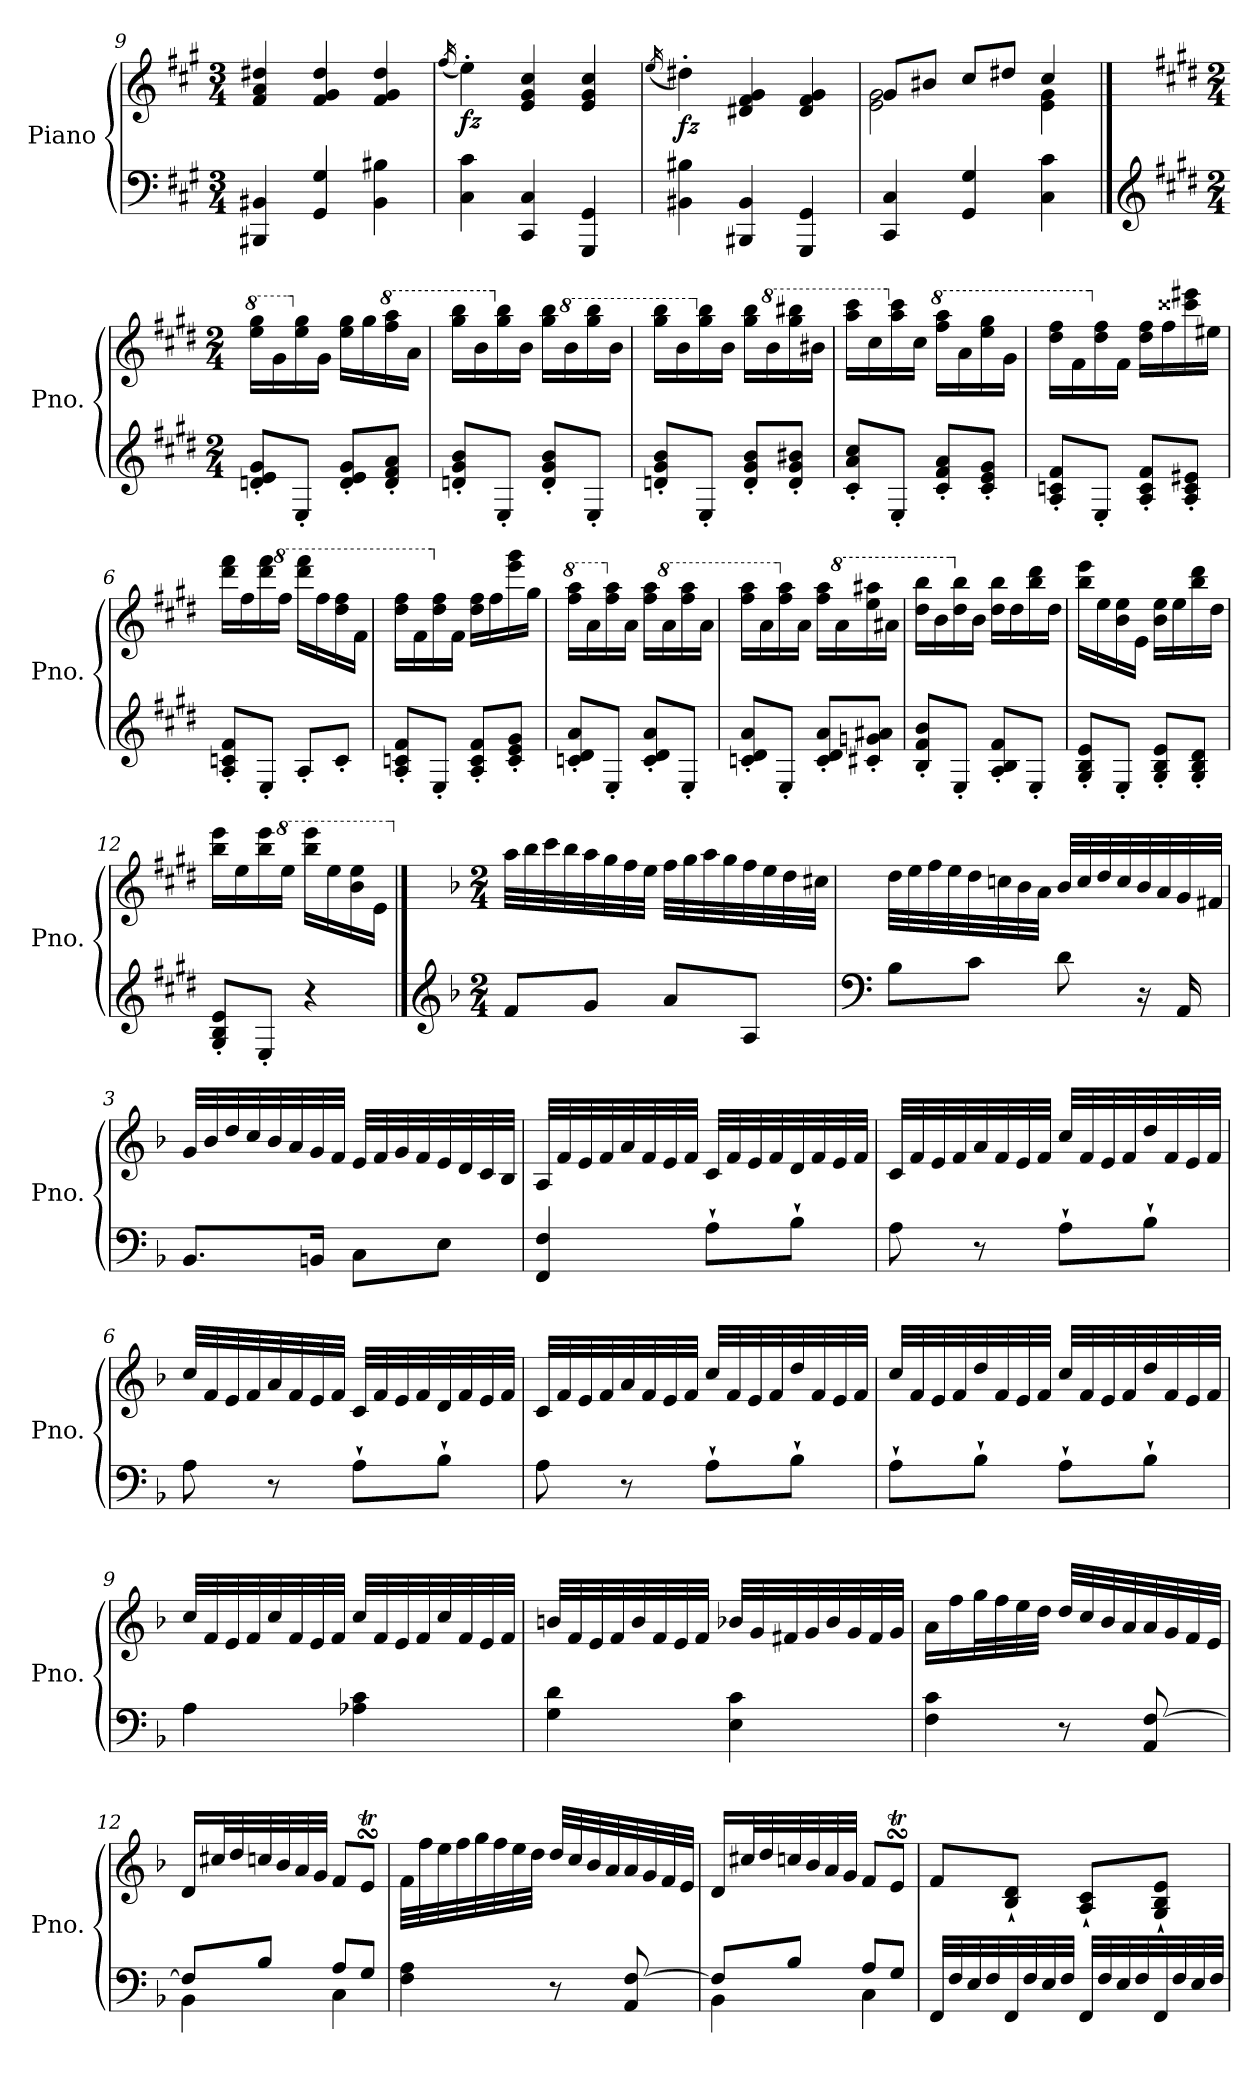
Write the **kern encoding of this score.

**kern	**kern	**dynam
*part1	*part1	*part1
*staff2	*staff1	*staff1/2
*I"Piano	*	*
*I'Pno.	*	*
!!LO:LB:g=z
*clefF4	*clefG2	*
*k[f#c#g#]	*k[f#c#g#]	*
*M3/4	*M3/4	*
=9	=9	=9
4BBB#X/ 4BB#X/	4f#/ 4a/ 4dd#X/	.
4GG#/ 4G#/	4f#/ 4g#/ 4dd#/	.
4BB#\ 4B#X\	4f#/ 4g#/ 4dd#/	.
=10	=10	=10
.	(<16qff#/	.
!	!	!LO:DY:b
4C#\ 4c#\	4ee'\)	fz
4CC#/ 4C#/	4e/ 4g#/ 4cc#/	.
4GGG#/ 4GG#/	4e/ 4g#/ 4cc#/	.
=11	=11	=11
.	(<16qee/	.
!	!	!LO:DY:b
4BB#X\ 4B#X\	4dd#X'\)	fz
4BBB#X/ 4BB#/	4d#X/ 4f#/ 4g#/	.
4GGG#/ 4GG#/	4d#/ 4f#/ 4g#/	.
=12	=12	=12
*	*^	*
4CC#/ 4C#/	8g#/L	2e\ 2g#\	.
.	8b#X/J	.	.
4GG#/ 4G#/	8cc#/L	.	.
.	8dd#X/J	.	.
4C#\ 4c#\	4cc#/	4e\ 4g#\	.
*	*v	*v	*
!!LO:LB:g=z
==1	==1	==1
!!LO:REH:place=s1:a:B:fs=14:t=24
*clefG2	*	*
*k[f#c#g#d#]	*k[f#c#g#d#]	*
*M2/4	*M2/4	*
*	*8va	*
*	*MM160	*
8dn/' 8e/' 8g#/'L	16eee\ 16ggg#\LL	.
.	16gg#\	.
*	*X8va	*
8E'/J	16ee\ 16gg#\	.
.	16g#\JJ	.
8d/' 8e/' 8g#/'L	16ee\ 16gg#\LL	.
.	16gg#\	.
*	*8va	*
8d/' 8f#/' 8a/'J	16fff#\ 16aaa\	.
.	16aa\JJ	.
=2	=2	=2
8dn/' 8g#/' 8b/'L	16ggg#\ 16bbb\LL	.
.	16bb\	.
*	*X8va	*
8E'/J	16gg#\ 16bb\	.
.	16b\JJ	.
8d/' 8g#/' 8b/'L	16gg#\ 16bb\LL	.
*	*8va	*
.	16bb\	.
8E'/J	16ggg#\ 16bbb\	.
.	16bb\JJ	.
=3	=3	=3
8dn/' 8g#/' 8b/'L	16ggg#\ 16bbb\LL	.
.	16bb\	.
*	*X8va	*
8E'/J	16gg#\ 16bb\	.
.	16b\JJ	.
8d/' 8g#/' 8b/'L	16gg#\ 16bb\LL	.
*	*8va	*
.	16bb\	.
8d/' 8g#/' 8b#X/'J	16ggg#\ 16bbb#X\	.
.	16bb#X\JJ	.
=4	=4	=4
8c#/' 8a/' 8cc#/'L	16aaa\ 16cccc#\LL	.
.	16ccc#\	.
*	*X8va	*
8E'/J	16aa\ 16ccc#\	.
.	16cc#\JJ	.
*	*8va	*
8c#/' 8f#/' 8a/'L	16fff#\ 16aaa\LL	.
.	16aa\	.
8c#/' 8e/' 8g#/'J	16eee\ 16ggg#\	.
.	16gg#\JJ	.
!!LO:LB:g=z
=5	=5	=5
8A/' 8cn/' 8f#/'L	16ddd#\ 16fff#\LL	.
.	16ff#\	.
*	*X8va	*
8E'/J	16dd#\ 16ff#\	.
.	16f#\JJ	.
8A/' 8c/' 8f#/'L	16dd#\ 16ff#\LL	.
.	16ff#\	.
8A/' 8c/' 8e#X/'J	16ccc##X\ 16eee#X\	.
.	16ee#X\JJ	.
=6	=6	=6
8A/' 8cn/' 8f#/'L	16ddd#\ 16fff#\LL	.
.	16ff#\	.
8E'/J	16ddd#\ 16fff#\	.
*	*8va	*
.	16fff#\JJ	.
8A'/L	16dddd#\ 16ffff#\LL	.
.	16fff#\	.
8c'/J	16ddd#\ 16fff#\	.
.	16ff#\JJ	.
=7	=7	=7
8A/' 8cn/' 8f#/'L	16ddd#\ 16fff#\LL	.
.	16ff#\	.
*	*X8va	*
8E'/J	16dd#\ 16ff#\	.
.	16f#\JJ	.
8A/' 8c/' 8f#/'L	16dd#\ 16ff#\LL	.
.	16ff#\	.
8c/' 8e/' 8g#/'J	16eee\ 16ggg#\	.
.	16gg#\JJ	.
=8	=8	=8
*	*8va	*
8cn/' 8d#/' 8a/'L	16fff#\ 16aaa\LL	.
.	16aa\	.
*	*X8va	*
8E'/J	16ff#\ 16aa\	.
.	16a\JJ	.
8c/' 8d#/' 8a/'L	16ff#\ 16aa\LL	.
*	*8va	*
.	16aa\	.
8E'/J	16fff#\ 16aaa\	.
.	16aa\JJ	.
!!LO:PB:g=z
=9	=9	=9
8cn/' 8d#/' 8a/'L	16fff#\ 16aaa\LL	.
.	16aa\	.
*	*X8va	*
8E'/J	16ff#\ 16aa\	.
.	16a\JJ	.
8c/' 8d#/' 8a/'L	16ff#\ 16aa\LL	.
*	*8va	*
.	16aa\	.
8c#X/' 8gn/' 8a#X/'J	16eee\ 16aaa#X\	.
.	16aa#X\JJ	.
=10	=10	=10
8B/' 8f#/' 8b/'L	16ddd#\ 16bbb\LL	.
.	16bb\	.
*	*X8va	*
8E'/J	16dd#\ 16bb\	.
.	16b\JJ	.
8A/' 8B/' 8f#/'L	16dd#\ 16bb\LL	.
.	16dd#\	.
8E'/J	16bb\ 16ddd#\	.
.	16dd#\JJ	.
=11	=11	=11
8G#/' 8B/' 8e/'L	16bb\ 16eee\LL	.
.	16ee\	.
8E'/J	16b\ 16ee\	.
.	16e\JJ	.
8G#/' 8B/' 8e/'L	16b\ 16ee\LL	.
.	16ee\	.
8G#/' 8B/' 8d#/'J	16bb\ 16ddd#\	.
.	16dd#\JJ	.
=12	=12	=12
8G#/' 8B/' 8e/'L	16bb\ 16eee\LL	.
.	16ee\	.
8E'/J	16bb\ 16eee\	.
*	*8va	*
.	16eee\JJ	.
4r	16bbb\ 16eeee\LL	.
.	16eee\	.
.	16bb\ 16eee\	.
.	16ee\JJ	.
!!LO:LB:g=z
==1	==1	==1
!!LO:REH:place=s1:a:B:fs=14:t=25
*clefG2	*	*
*k[b-]	*k[b-]	*
*M2/4	*M2/4	*
*	*X8va	*
*	*MM80	*
8f/L	32aa\LLL	.
.	32bb-\	.
.	32ccc\	.
.	32bb-\	.
8g/J	32aa\	.
.	32gg\	.
.	32ff\	.
.	32ee\JJJ	.
8a/L	32ff\LLL	.
.	32gg\	.
.	32aa\	.
.	32gg\	.
8A/J	32ff\	.
.	32ee\	.
.	32dd\	.
.	32cc#X\JJJ	.
=2	=2	=2
*clefF4	*	*
8B-\L	32dd\LLL	.
.	32ee\	.
.	32ff\	.
.	32ee\	.
8c\J	32dd\	.
.	32ccn\	.
.	32b-\	.
.	32a\JJJ	.
8d\	32b-/LLL	.
.	32cc/	.
.	32dd/	.
.	32cc/	.
16r	32b-/	.
.	32a/	.
16AA/	32g/	.
.	32f#X/JJJ	.
!!LO:LB:g=z
=3	=3	=3
8.BB-/L	32g/LLL	.
.	32b-/	.
.	32dd/	.
.	32cc/	.
.	32b-/	.
.	32a/	.
16BBn/Jk	32g/	.
.	32f/JJJ	.
8C\L	32e/LLL	.
.	32f/	.
.	32g/	.
.	32f/	.
8E\J	32e/	.
.	32d/	.
.	32c/	.
.	32B-/JJJ	.
=4	=4	=4
4FF/ 4F/	32A/LLL	.
.	32f/	.
.	32e/	.
.	32f/	.
.	32a/	.
.	32f/	.
.	32e/	.
.	32f/JJJ	.
8A`\L	32c/LLL	.
.	32f/	.
.	32e/	.
.	32f/	.
8B-`\J	32d/	.
.	32f/	.
.	32e/	.
.	32f/JJJ	.
=5	=5	=5
8A\	32c/LLL	.
.	32f/	.
.	32e/	.
.	32f/	.
8r	32a/	.
.	32f/	.
.	32e/	.
.	32f/JJJ	.
8A`\L	32cc/LLL	.
.	32f/	.
.	32e/	.
.	32f/	.
8B-`\J	32dd/	.
.	32f/	.
.	32e/	.
.	32f/JJJ	.
!!LO:LB:g=z
=6	=6	=6
8A\	32cc/LLL	.
.	32f/	.
.	32e/	.
.	32f/	.
8r	32a/	.
.	32f/	.
.	32e/	.
.	32f/JJJ	.
8A`\L	32c/LLL	.
.	32f/	.
.	32e/	.
.	32f/	.
8B-`\J	32d/	.
.	32f/	.
.	32e/	.
.	32f/JJJ	.
=7	=7	=7
8A\	32c/LLL	.
.	32f/	.
.	32e/	.
.	32f/	.
8r	32a/	.
.	32f/	.
.	32e/	.
.	32f/JJJ	.
8A`\L	32cc/LLL	.
.	32f/	.
.	32e/	.
.	32f/	.
8B-`\J	32dd/	.
.	32f/	.
.	32e/	.
.	32f/JJJ	.
=8	=8	=8
8A`\L	32cc/LLL	.
.	32f/	.
.	32e/	.
.	32f/	.
8B-`\J	32dd/	.
.	32f/	.
.	32e/	.
.	32f/JJJ	.
8A`\L	32cc/LLL	.
.	32f/	.
.	32e/	.
.	32f/	.
8B-`\J	32dd/	.
.	32f/	.
.	32e/	.
.	32f/JJJ	.
!!LO:LB:g=z
=9	=9	=9
4A\	32cc/LLL	.
.	32f/	.
.	32e/	.
.	32f/	.
.	32cc/	.
.	32f/	.
.	32e/	.
.	32f/JJJ	.
4A-X\ 4c\	32cc/LLL	.
.	32f/	.
.	32e/	.
.	32f/	.
.	32cc/	.
.	32f/	.
.	32e/	.
.	32f/JJJ	.
=10	=10	=10
4G\ 4d\	32bn/LLL	.
.	32f/	.
.	32e/	.
.	32f/	.
.	32b/	.
.	32f/	.
.	32e/	.
.	32f/JJJ	.
4E\ 4c\	32b-X/LLL	.
.	32g/	.
.	32f#X/	.
.	32g/	.
.	32b-/	.
.	32g/	.
.	32f#/	.
.	32g/JJJ	.
=11	=11	=11
4F\ 4c\	16a\LL	.
.	16ff\	.
.	32gg\L	.
.	32ff\	.
.	32ee\	.
.	32dd\JJJ	.
8r	32dd/LLL	.
.	32cc/	.
.	32b-/	.
.	32a/	.
8AA/ [8F/	32a/	.
.	32g/	.
.	32f/	.
.	32e/JJJ	.
!!LO:LB:g=z
=12	=12	=12
*^	*	*
4BB-\	8F/L]	16d/LL	.
.	.	32cc#X/L	.
.	.	32dd/	.
.	8B-/J	32ccn/	.
.	.	32b-/	.
.	.	32a/	.
.	.	32g/JJJ	.
4C\	8A/L	8f/L	.
.	8G/J	8etsSsS/J	.
*v	*v	*	*
=13	=13	=13
4F\ 4A\	32f\LLL	.
.	32ff\	.
.	32ee\	.
.	32ff\	.
.	32gg\	.
.	32ff\	.
.	32ee\	.
.	32dd\JJJ	.
8r	32dd/LLL	.
.	32cc/	.
.	32b-/	.
.	32a/	.
8AA/ [8F/	32a/	.
.	32g/	.
.	32f/	.
.	32e/JJJ	.
=14	=14	=14
*^	*	*
4BB-\	8F/L]	16d/LL	.
.	.	32cc#X/L	.
.	.	32dd/	.
.	8B-/J	32ccn/	.
.	.	32b-/	.
.	.	32a/	.
.	.	32g/JJJ	.
4C\	8A/L	8f/L	.
.	8G/J	8etsSsS/J	.
*v	*v	*	*
!!LO:PB:g=z
=15	=15	=15
32FF/LLL	8f/L	.
32F/	.	.
32E/	.	.
32F/	.	.
32FF/	8B-/` 8d/`J	.
32F/	.	.
32E/	.	.
32F/JJJ	.	.
32FF/LLL	8A/` 8c/`L	.
32F/	.	.
32E/	.	.
32F/	.	.
32FF/	8G/` 8B-/` 8e/`J	.
32F/	.	.
32E/	.	.
32F/JJJ	.	.
=	=	=
*-	*-	*-
